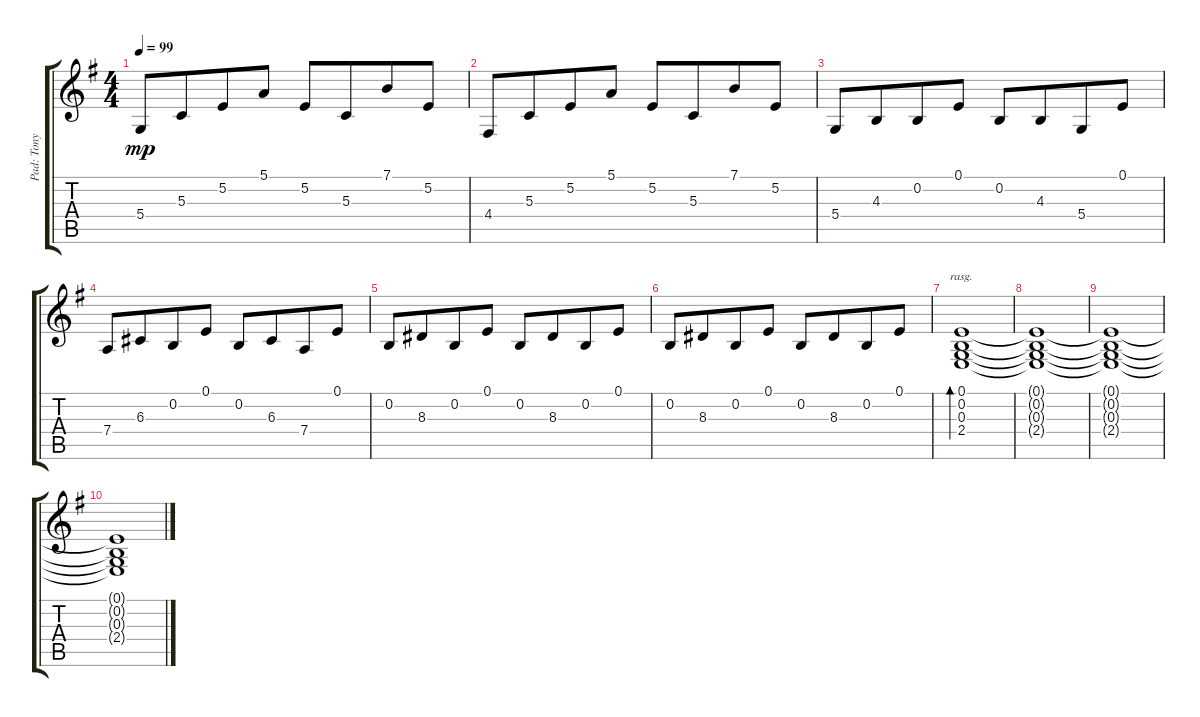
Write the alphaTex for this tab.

\track ("Pad: Tony" "Pad: Tony") {instrument pad1newage}
\staff {score tabs}
\tuning (E4 B3 G3 D3 A2 E2) {hide}
\ts (4 4)
\tempo 99
\clef g2
\ks g
5.4.8{dy mp} 5.3.8{beam merge} 5.2.8 5.1.8{beam split} 5.2.8 5.3.8{beam merge} 7.1.8 5.2.8 |
4.4.8 5.3.8{beam merge} 5.2.8 5.1.8{beam split} 5.2.8 5.3.8{beam merge} 7.1.8 5.2.8 |
5.4.8 4.3.8{beam merge} 0.2.8 0.1.8{beam split} 0.2.8 4.3.8{beam merge} 5.4.8 0.1.8 |
7.4.8 6.3.8{beam merge} 0.2.8 0.1.8{beam split} 0.2.8 6.3.8{beam merge} 7.4.8 0.1.8 |
0.2.8 8.3.8{beam merge} 0.2.8 0.1.8{beam split} 0.2.8 8.3.8{beam merge} 0.2.8 0.1.8 |
0.2.8 8.3.8{beam merge} 0.2.8 0.1.8{beam split} 0.2.8 8.3.8{beam merge} 0.2.8 0.1.8 |
(0.1 0.2 0.3 2.4).1{bd 480 rasg ii} |
(0.1{t} 0.2{t} 0.3{t} 2.4{t}).1 |
(0.1{t} 0.2{t} 0.3{t} 2.4{t}).1 |
(0.1{t} 0.2{t} 0.3{t} 2.4{t}).1
